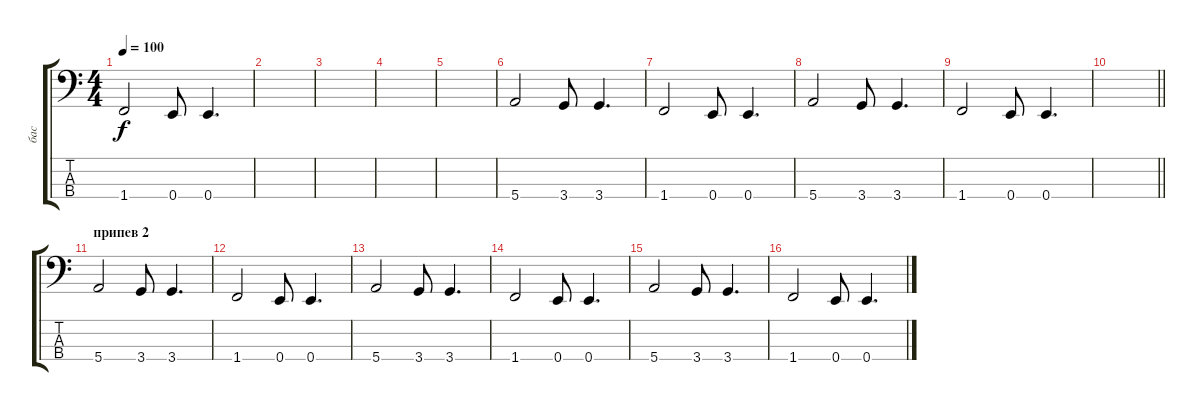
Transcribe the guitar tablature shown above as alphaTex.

\track ("бас" "бас") {instrument acousticbass}
\staff {score tabs}
\tuning (G2 D2 A1 E1) {hide}
\ts (4 4)
\tempo 100
\clef f4
\ks c
1.4.2{dy f} 0.4.8 0.4.4{d} |
|
|
|
|
5.4.2 3.4.8 3.4.4{d} |
1.4.2 0.4.8 0.4.4{d} |
5.4.2 3.4.8 3.4.4{d} |
1.4.2 0.4.8 0.4.4{d} |
\barLineRight lightlight
|
\section ("" "припев 2")
5.4.2 3.4.8 3.4.4{d} |
1.4.2 0.4.8 0.4.4{d} |
5.4.2 3.4.8 3.4.4{d} |
1.4.2 0.4.8 0.4.4{d} |
5.4.2 3.4.8 3.4.4{d} |
1.4.2 0.4.8 0.4.4{d}
